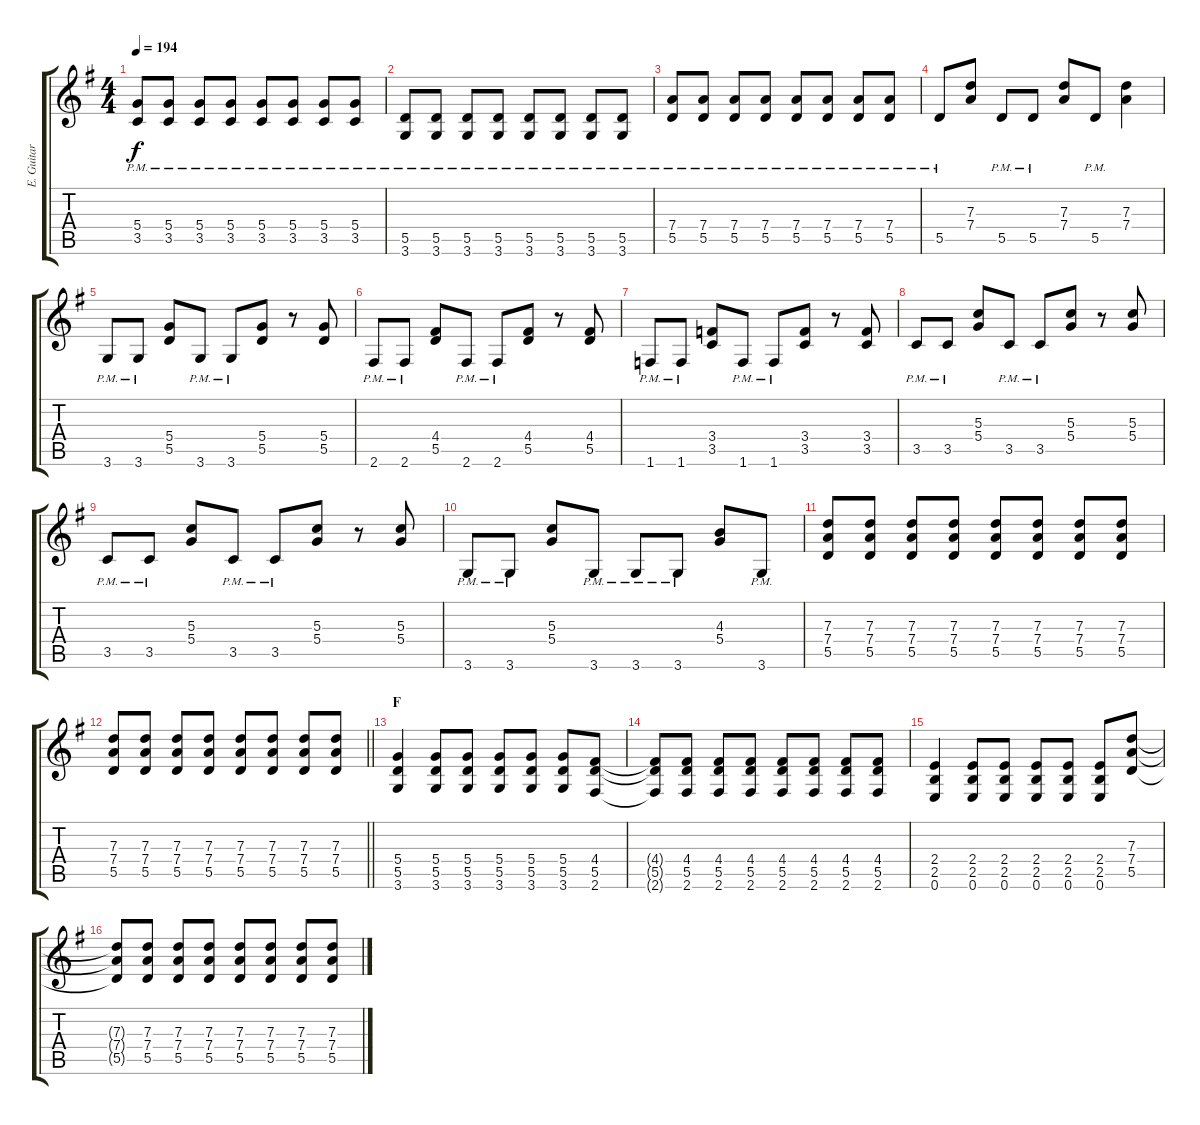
\track ("E. Guitar II" "E. Guitar ") {instrument overdrivenguitar}
\staff {score tabs}
\tuning (E4 B3 G3 D3 A2 E2) {hide}
\ts (4 4)
\tempo 194
\clef g2
\ks g
(5.4{pm} 3.5{pm}).8{dy f} (5.4{pm} 3.5{pm}).8 (5.4{pm} 3.5{pm}).8 (5.4{pm} 3.5{pm}).8 (5.4{pm} 3.5{pm}).8 (5.4{pm} 3.5{pm}).8 (5.4{pm} 3.5{pm}).8 (5.4{pm} 3.5{pm}).8 |
(5.5{pm} 3.6{pm}).8 (5.5{pm} 3.6{pm}).8 (5.5{pm} 3.6{pm}).8 (5.5{pm} 3.6{pm}).8 (5.5{pm} 3.6{pm}).8 (5.5{pm} 3.6{pm}).8 (5.5{pm} 3.6{pm}).8 (5.5{pm} 3.6{pm}).8 |
(7.4{pm} 5.5{pm}).8 (7.4{pm} 5.5{pm}).8 (7.4{pm} 5.5{pm}).8 (7.4{pm} 5.5{pm}).8 (7.4{pm} 5.5{pm}).8 (7.4{pm} 5.5{pm}).8 (7.4{pm} 5.5{pm}).8 (7.4{pm} 5.5{pm}).8 |
5.5{pm}.8 (7.3 7.4).8 5.5{pm}.8 5.5{pm}.8 (7.3 7.4).8 5.5{pm}.8 (7.3 7.4).4 |
3.6{pm}.8 3.6{pm}.8 (5.4 5.5).8 3.6{pm}.8 3.6{pm}.8 (5.4 5.5).8 r.8 (5.4 5.5).8 |
2.6{pm}.8 2.6{pm}.8 (4.4 5.5).8 2.6{pm}.8 2.6{pm}.8 (4.4 5.5).8 r.8 (4.4 5.5).8 |
1.6{pm}.8 1.6{pm}.8 (3.4 3.5).8 1.6{pm}.8 1.6{pm}.8 (3.4 3.5).8 r.8 (3.4 3.5).8 |
3.5{pm}.8 3.5{pm}.8 (5.3 5.4).8 3.5{pm}.8 3.5{pm}.8 (5.3 5.4).8 r.8 (5.3 5.4).8 |
3.5{pm}.8 3.5{pm}.8 (5.3 5.4).8 3.5{pm}.8 3.5{pm}.8 (5.3 5.4).8 r.8 (5.3 5.4).8 |
3.6{pm}.8 3.6{pm}.8 (5.3 5.4).8 3.6{pm}.8 3.6{pm}.8 3.6{pm}.8 (4.3 5.4).8 3.6{pm}.8 |
(7.3 7.4 5.5).8 (7.3 7.4 5.5).8 (7.3 7.4 5.5).8 (7.3 7.4 5.5).8 (7.3 7.4 5.5).8 (7.3 7.4 5.5).8 (7.3 7.4 5.5).8 (7.3 7.4 5.5).8 |
\barLineRight lightlight
(7.3 7.4 5.5).8 (7.3 7.4 5.5).8 (7.3 7.4 5.5).8 (7.3 7.4 5.5).8 (7.3 7.4 5.5).8 (7.3 7.4 5.5).8 (7.3 7.4 5.5).8 (7.3 7.4 5.5).8 |
\section ("" "F")
(5.4 5.5 3.6).4 (5.4 5.5 3.6).8 (5.4 5.5 3.6).8 (5.4 5.5 3.6).8 (5.4 5.5 3.6).8 (5.4 5.5 3.6).8 (4.4 5.5 2.6).8 |
(4.4{t} 5.5{t} 2.6{t}).8 (4.4 5.5 2.6).8 (4.4 5.5 2.6).8 (4.4 5.5 2.6).8 (4.4 5.5 2.6).8 (4.4 5.5 2.6).8 (4.4 5.5 2.6).8 (4.4 5.5 2.6).8 |
(2.4 2.5 0.6).4 (2.4 2.5 0.6).8 (2.4 2.5 0.6).8 (2.4 2.5 0.6).8 (2.4 2.5 0.6).8 (2.4 2.5 0.6).8 (7.3 7.4 5.5).8 |
(7.3{t} 7.4{t} 5.5{t}).8 (7.3 7.4 5.5).8 (7.3 7.4 5.5).8 (7.3 7.4 5.5).8 (7.3 7.4 5.5).8 (7.3 7.4 5.5).8 (7.3 7.4 5.5).8 (7.3 7.4 5.5).8
